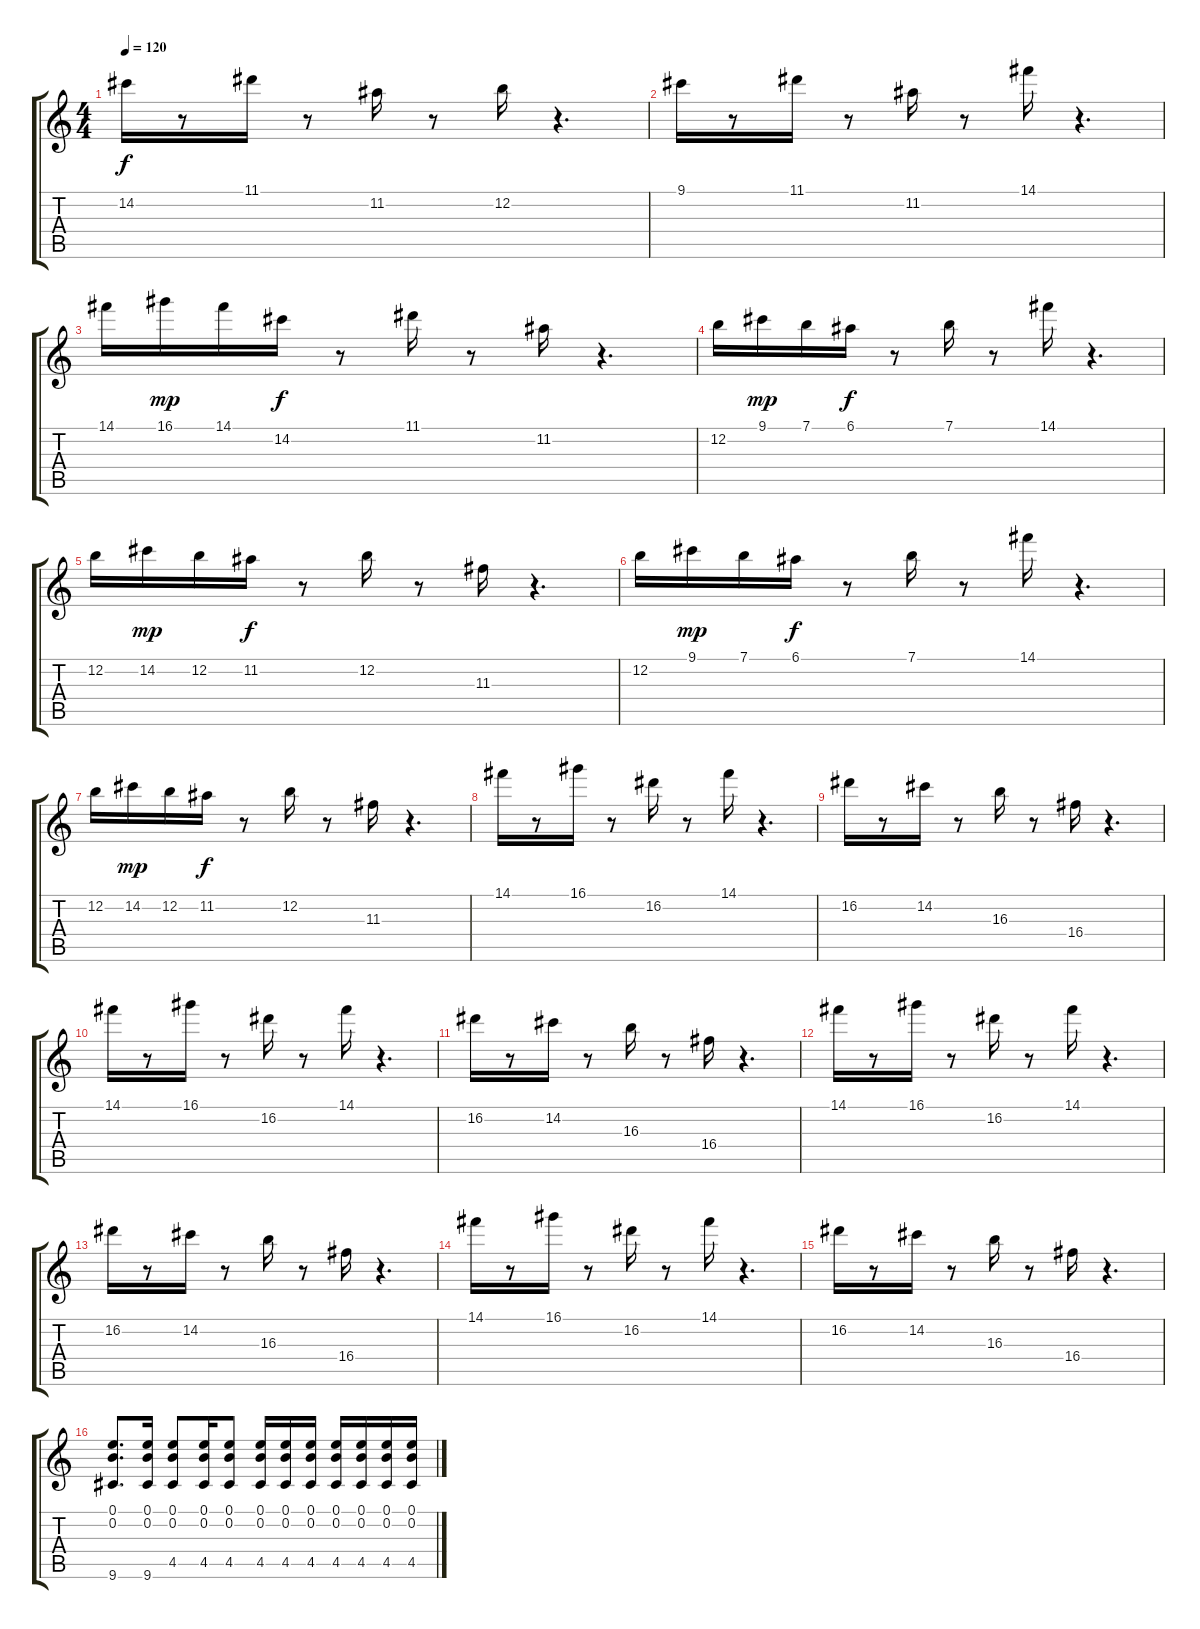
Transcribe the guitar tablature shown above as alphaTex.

\track "" {instrument acousticguitarsteel}
\staff {score tabs}
\tuning (E4 B3 G3 D3 A2 E2) {hide}
\ts (4 4)
\tempo 120
\clef g2
\ks c
14.2.16{dy f} r.8 11.1.16 r.8 11.2.16 r.8 12.2.16 r.4{d} |
9.1.16 r.8 11.1.16 r.8 11.2.16 r.8 14.1.16 r.4{d} |
14.1.16 16.1.16{dy mp} 14.1.16 14.2.16{dy f} r.8 11.1.16 r.8 11.2.16 r.4{d} |
12.2.16 9.1.16{dy mp} 7.1.16 6.1.16{dy f} r.8 7.1.16 r.8 14.1.16 r.4{d} |
12.2.16 14.2.16{dy mp} 12.2.16 11.2.16{dy f} r.8 12.2.16 r.8 11.3.16 r.4{d} |
12.2.16 9.1.16{dy mp} 7.1.16 6.1.16{dy f} r.8 7.1.16 r.8 14.1.16 r.4{d} |
12.2.16 14.2.16{dy mp} 12.2.16 11.2.16{dy f} r.8 12.2.16 r.8 11.3.16 r.4{d} |
14.1.16 r.8 16.1.16 r.8 16.2.16 r.8 14.1.16 r.4{d} |
16.2.16 r.8 14.2.16 r.8 16.3.16 r.8 16.4.16 r.4{d} |
14.1.16 r.8 16.1.16 r.8 16.2.16 r.8 14.1.16 r.4{d} |
16.2.16 r.8 14.2.16 r.8 16.3.16 r.8 16.4.16 r.4{d} |
14.1.16 r.8 16.1.16 r.8 16.2.16 r.8 14.1.16 r.4{d} |
16.2.16 r.8 14.2.16 r.8 16.3.16 r.8 16.4.16 r.4{d} |
14.1.16 r.8 16.1.16 r.8 16.2.16 r.8 14.1.16 r.4{d} |
16.2.16 r.8 14.2.16 r.8 16.3.16 r.8 16.4.16 r.4{d} |
(0.1 0.2 9.6).8{d} (0.1 0.2 9.6).16 (0.1 0.2 4.5).8 (0.1 0.2 4.5).16 (0.1 0.2 4.5).8 (0.1 0.2 4.5).16 (0.1 0.2 4.5).16 (0.1 0.2 4.5).16 (0.1 0.2 4.5).16 (0.1 0.2 4.5).16 (0.1 0.2 4.5).16 (0.1 0.2 4.5).16
